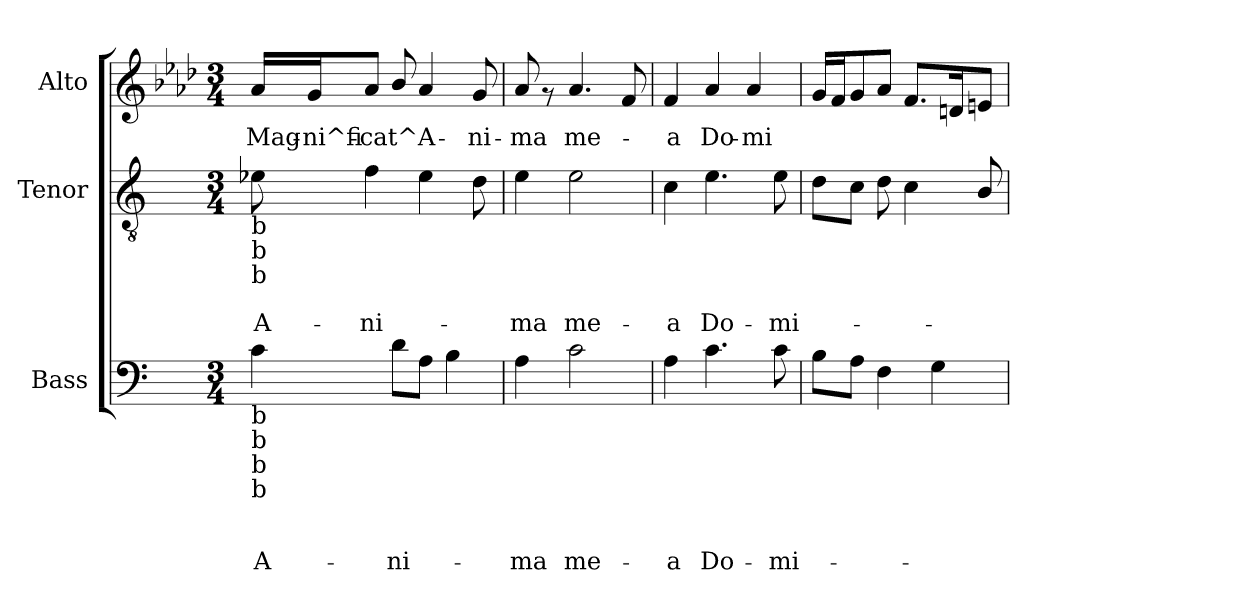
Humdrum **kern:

**kern	**text	**text	**text	**kern	**text	**text	**kern	**text
*part3	*part3	*part3	*part3	*part2	*part2	*part2	*part1	*part1
*staff3	*staff3	*staff3	*staff3	*staff2	*staff2	*staff2	*staff1	*staff1
*I"Bass	*	*	*	*I"Tenor	*	*	*I"Alto	*
*I'B.	*	*	*	*I'T.	*	*	*I'A.	*
*clefF4	*	*	*	*clefGv2	*	*	*clefG2	*
*ITrd-3c-5	*	*	*	*ITrd-3c-5	*	*	*ITrd2c3	*
*k[b-]	*	*	*	*k[b-]	*	*	*k[b-]	*
*F:	*	*	*	*F:	*	*	*F:	*
*M3/4	*	*	*	*M3/4	*	*	*M3/4	*
=1	=1	=1	=1	=1	=1	=1	=1	=1
!	!	!	!	!LO:TX:b:t=b	!	!	!	!
!	!	!	!	!LO:TX:b:t=b	!	!	!	!
!	!	!	!	!LO:TX:b:t=b	!	!	!	!
!LO:TX:b:t=b	!	!	!	!	!	!	!	!
!LO:TX:b:t=b	!	!	!	!	!	!	!	!
!LO:TX:b:t=b	!	!	!	!	!	!	!	!
!LO:TX:b:t=b	!	!	!	!	!	!	!	!
!	!	!	!LO:LY:b	!	!	!LO:LY:b	!	!LO:LY:b:rj
4f\	.	.	A-	8a-X\	.	A-	16f/LL	Mag-
!	!	!	!	!	!	!	!	!LO:LY:b:rj
.	.	.	.	.	.	.	16e/J	-ni^fi-
!	!	!	!	!	!	!LO:LY:b	!	!LO:LY:b:rj
.	.	.	.	4b-\	.	-ni-	8f/J	-cat^A-
!	!	!	!LO:LY:b	!	!	!	!	!
8g\L	.	.	-ni-	.	.	.	8g/	.
8d\J	.	.	.	4a-\	.	.	4f/	.
4e\	.	.	.	.	.	.	.	.
!	!	!	!	!	!	!	!	!LO:LY:b:rj
.	.	.	.	8g\	.	.	8e/	-ni-
=2	=2	=2	=2	=2	=2	=2	=2	=2
!	!	!	!LO:LY:b	!	!	!LO:LY:b	!	!LO:LY:b:rj
4d\	.	.	-ma	4a\	.	-ma	8f/	-ma
.	.	.	.	.	.	.	8rf	.
!	!	!	!LO:LY:b	!	!	!LO:LY:b	!	!LO:LY:b:rj
2f\	.	.	me-	2a\	.	me-	4.f/	me-
.	.	.	.	.	.	.	8d/	.
=3	=3	=3	=3	=3	=3	=3	=3	=3
!	!	!	!LO:LY:b	!	!	!LO:LY:b	!	!LO:LY:b:rj
4d\	.	.	-a	4f\	.	-a	4d/	-a
!	!	!	!LO:LY:b	!	!	!LO:LY:b	!	!LO:LY:b:rj
4.f\	.	.	Do-	4.a\	.	Do-	4f/	Do-
!	!	!	!	!	!	!	!	!LO:LY:b:rj
.	.	.	.	.	.	.	4f/	-mi
!	!	!	!LO:LY:b	!	!	!LO:LY:b	!	!
8f\	.	.	-mi-	8a\	.	-mi-	.	.
=4	=4	=4	=4	=4	=4	=4	=4	=4
8e\L	.	.	.	8g\L	.	.	16e/LL	.
.	.	.	.	.	.	.	16d/J	.
8d\J	.	.	.	8f\J	.	.	8e/	.
4B-\	.	.	.	8g\	.	.	8f/J	.
.	.	.	.	4f\	.	.	8.d/L	.
4c\	.	.	.	.	.	.	.	.
.	.	.	.	.	.	.	16Bn/k	.
.	.	.	.	8e/	.	.	8c#X/J	.
=	=	=	=	=	=	=	=	=
*-	*-	*-	*-	*-	*-	*-	*-	*-
